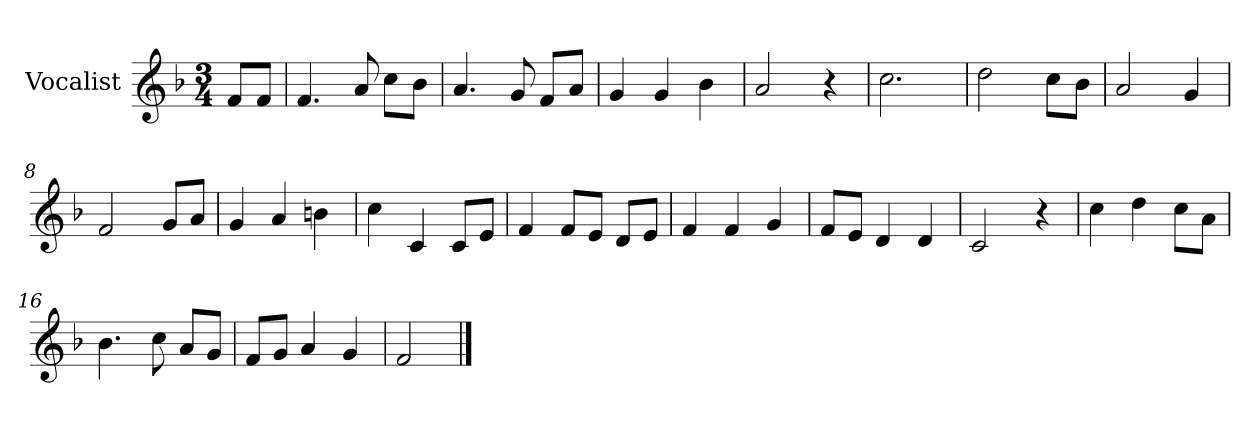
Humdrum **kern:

**kern
*part1
*staff1
*I"Vocalist
*k[b-]
*F:
*M3/4
=
8fL
8fJ
=1
4.f
8a
8ccL
8b-J
=2
4.a
8g
8fL
8aJ
=3
4g
4g
4b-
=4
2a
4r
=5
2.cc
=6
2dd
8ccL
8b-J
=7
2a
4g
=8
2f
8gL
8aJ
=9
4g
4a
4bn
=10
4cc
4c
8cL
8eJ
=11
4f
8fL
8eJ
8dL
8eJ
=12
4f
4f
4g
=13
8fL
8eJ
4d
4d
=14
2c
4r
=15
4cc
4dd
8ccL
8aJ
=16
4.b-
8cc
8aL
8gJ
=17
8fL
8gJ
4a
4g
=18
2f
==
*-
